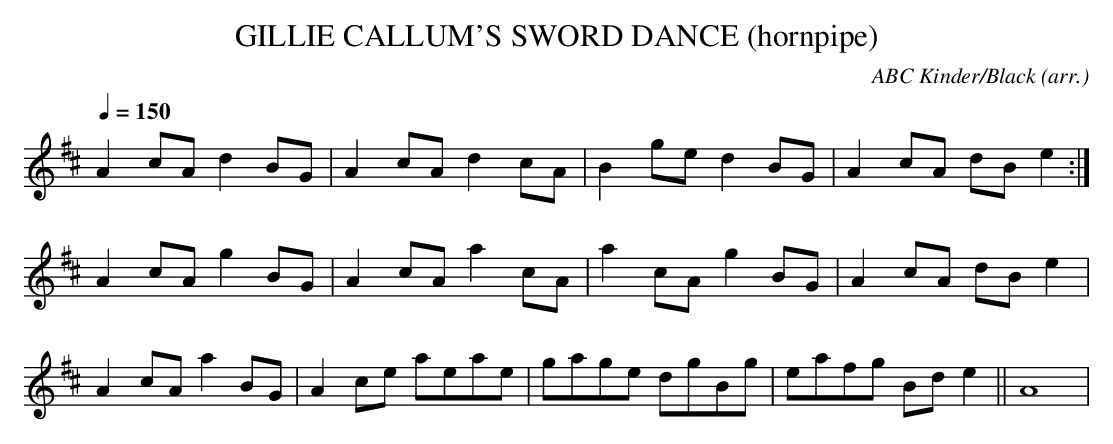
X:1
T:GILLIE CALLUM'S SWORD DANCE (hornpipe)\
C:ABC Kinder/Black (arr.)\
M:4/4\
Q:1/4=150\
L:1/8\
K:Amix\
A2cA d2BG|A2cA d2cA|B2ge d2BG|A2cA dBe2:|\
A2cA g2BG|A2 cA a2 cA|a2 cA g2 BG|A2 cA dB e2|\
A2cA a2BG|A2 ce aeae|gage dgBg|eafg Bde2||A8|\
\
\
\
\
\
\
